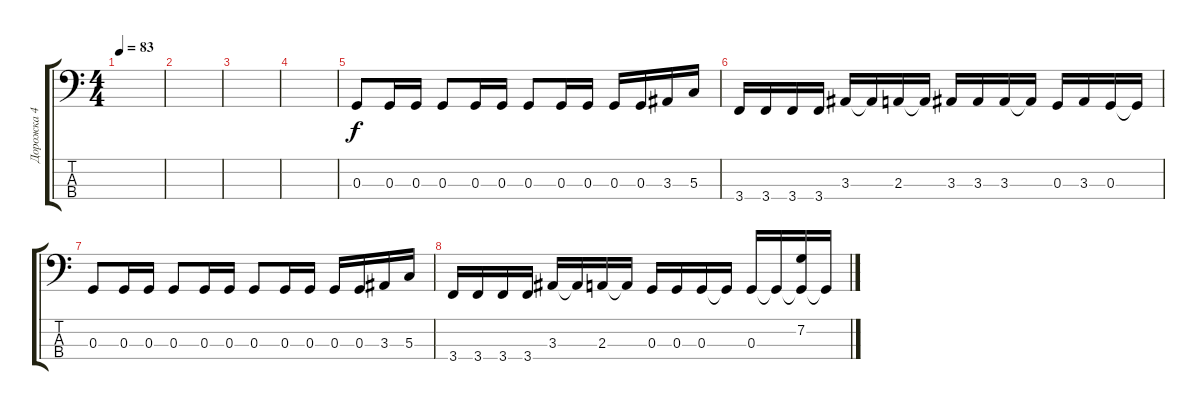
\track ("Дорожка 4" "Дорожка 4") {instrument electricbassfinger}
\staff {score tabs}
\tuning (F2 C2 G1 D1) {hide}
\ts (4 4)
\tempo 83
\clef f4
\ks c
|
|
|
|
0.3.8 0.3.16 0.3.16 0.3.8 0.3.16 0.3.16 0.3.8 0.3.16 0.3.16 0.3.16 0.3.16 3.3.16 5.3.16 |
3.4.16 3.4.16 3.4.16 3.4.16 3.3.16 3.3{t}.16 2.3.16 2.3{t}.16 3.3.16 3.3.16 3.3.16 3.3{t}.16 0.3.16 3.3.16 0.3.16 0.3{t}.16 |
0.3.8 0.3.16 0.3.16 0.3.8 0.3.16 0.3.16 0.3.8 0.3.16 0.3.16 0.3.16 0.3.16 3.3.16 5.3.16 |
3.4.16 3.4.16 3.4.16 3.4.16 3.3.16 3.3{t}.16 2.3.16 2.3{t}.16 0.3.16 0.3.16 0.3.16 0.3{t}.16 0.3.16 0.3{t}.16 (7.2 0.3{t}).16{instrument slapbass1} 0.3{t}.16
